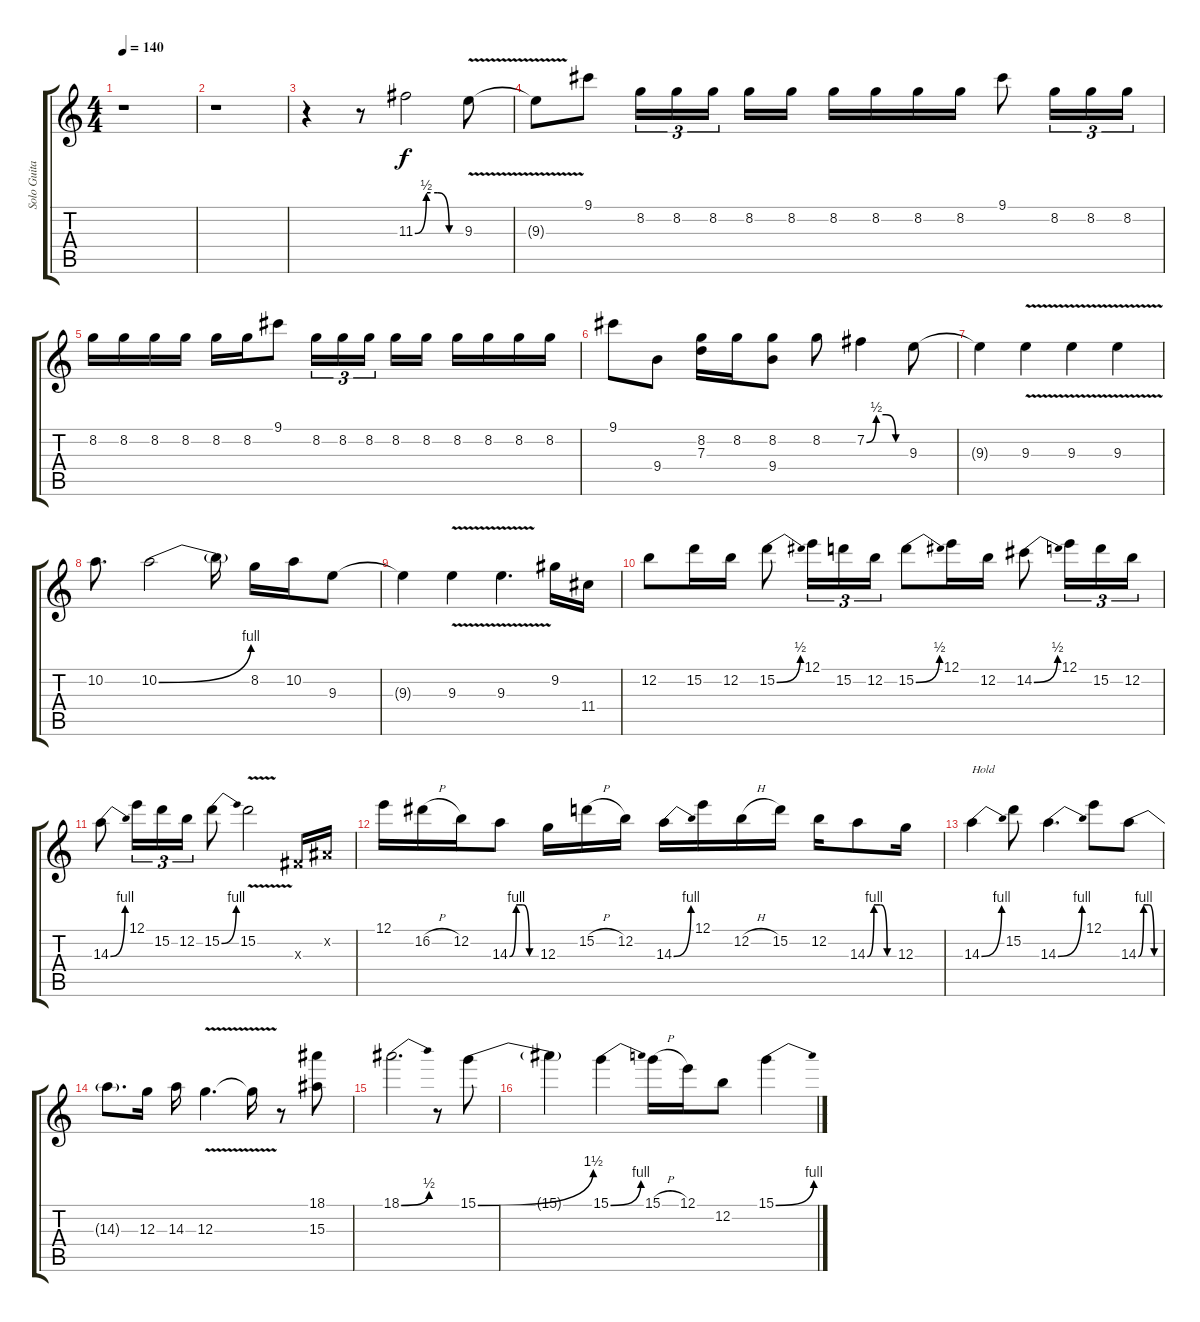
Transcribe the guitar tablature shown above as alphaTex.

\track ("Solo Guitar(Guit. 5)" "Solo Guita") {instrument overdrivenguitar}
\staff {score tabs}
\tuning (E4 B3 G3 D3 A2 E2) {hide}
\ts (4 4)
\tempo 140
\clef g2
\ks c
r.1{dy f} |
r.1 |
r.4 r.8 11.3{be (custom 0 0 15 2 30 2 45 0 60 0)}.2 9.3{v}.8 |
9.3{t}.8 9.1.8 8.2.16{tu (3 2)} 8.2.16{tu (3 2)} 8.2.16{tu (3 2) beam splitsecondary} 8.2.16 8.2.16 8.2.16 8.2.16 8.2.16 8.2.16 9.1.8 8.2.16{tu (3 2)} 8.2.16{tu (3 2)} 8.2.16{tu (3 2)} |
8.2.16 8.2.16 8.2.16 8.2.16 8.2.16 8.2.16 9.1.8 8.2.16{tu (3 2)} 8.2.16{tu (3 2)} 8.2.16{tu (3 2) beam splitsecondary} 8.2.16 8.2.16 8.2.16 8.2.16 8.2.16 8.2.16 |
9.1.8 9.4.8 (8.2 7.3).16 8.2.16 (8.2 9.4).8 8.2.8 7.2{be (custom 0 0 15 2 30 2 45 0 60 0)}.4 9.3.8 |
9.3{t}.4 9.3{v}.4 9.3{v}.4 9.3{v}.4 |
10.2.8{d} 10.2{be (bend 0 0 60 4)}.2 10.2{t}.16 8.2.16 10.2.16 9.3.8 |
9.3{t}.4 9.3{v}.4 9.3{v}.4{d} 9.2.16 11.4.16 |
12.2.8 15.2.16 12.2.16 15.2{be (bend 0 0 60 2)}.8 12.1.16{tu (3 2)} 15.2.16{tu (3 2)} 12.2.16{tu (3 2)} 15.2{be (bend 0 0 60 2)}.8 12.1.16 12.2.16 14.2{be (bend 0 0 60 2)}.8 12.1.16{tu (3 2)} 15.2.16{tu (3 2)} 12.2.16{tu (3 2)} |
14.3{be (bend 0 0 60 4)}.8 12.1.16{tu (3 2)} 15.2.16{tu (3 2)} 12.2.16{tu (3 2)} 15.2{be (bend 0 0 60 4)}.8 15.2{v}.2 -1.3{x}.16 -1.2{x}.16 |
12.1.16 16.2{h}.16 12.2.16 14.3{be (custom 0 0 15 4 30 4 45 0 60 0)}.8 12.3.16 15.2{h}.16 12.2.16 14.3{be (bend 0 0 60 4)}.16 12.1.16 12.2{h}.16 15.2.16 12.2.16 14.3{be (custom 0 0 15 4 30 4 45 0 60 0)}.8 12.3.16 |
14.3{be (bend 0 0 60 4)}.4{txt "Hold"} 15.2.8 14.3{be (bend 0 0 60 4)}.4{d} 12.1.8 14.3{be (custom 0 0 15 4 30 4 45 0 60 0)}.8 |
14.3{t}.8{d} 12.3.16 14.3.16 12.3{v}.4{d} 12.3{t}.16 r.8 (18.1 15.3).8 |
18.1{be (bend 0 0 60 2)}.2{d} r.8 15.1{be (bend 0 0 60 6)}.8 |
15.1{t}.4 15.1{be (bend 0 0 60 4)}.4 15.1{h}.16 12.1.16 12.2.8 15.1{be (bend 0 0 60 4)}.4
